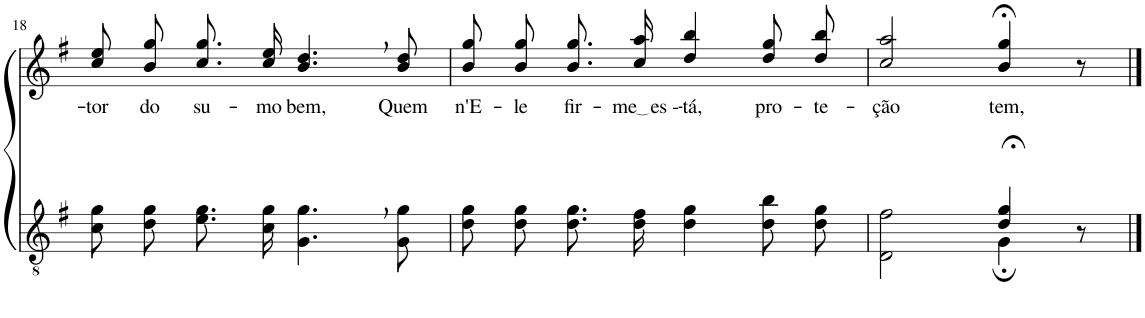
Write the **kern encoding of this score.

**kern	**kern	**text
*part2	*part1	*part1
*staff2	*staff1	*staff1
*I"Parte III e IV	*I"Parte I e II	*
!!LO:PB:g=z
*clefGv2	*clefG2	*
*Trd5c9	*Trd5c9	*
*k[f#]	*k[f#]	*
*M4/4	*M4/4	*
=18	=18	=18
!	!	!LO:LY:b
8c\ 8g\L	8cc\ 8ee\L	tor
!	!	!LO:LY:b
8d\ 8g\J	8b\ 8gg\J	do
!	!	!LO:LY:b
8.e\ 8.g\L	8.cc\ 8.gg\L	su-
!	!	!LO:LY:b
16c\ 16g\Jk	16cc\ 16ee\Jk	-mo
!	!	!LO:LY:b
4.G\, 4.g\,	4.b/, 4.dd/,	bem,
!	!	!LO:LY:b
8G\ 8g\	8b/ 8dd/	Quem
=19	=19	=19
!	!	!LO:LY:b
8d\ 8g\L	8b\ 8gg\L	n'E-
!	!	!LO:LY:b
8d\ 8g\J	8b\ 8gg\J	-le
!	!	!LO:LY:b
8.d\ 8.g\L	8.b\ 8.gg\L	fir-
!	!	!LO:LY:b
16d\ 16f#\Jk	16cc\ 16aa\Jk	me es -
!	!	!LO:LY:b
4d\ 4g\	4dd/ 4bb/	-tá,
!	!	!LO:LY:b
8d\ 8b\L	8dd\ 8gg\L	pro-
!	!	!LO:LY:b
8d\ 8g\J	8dd\ 8bb\J	-te-
=20	=20	=20
*^	*	*
!	!	!	!LO:LY:b
2ryy	2D\ 2f#\	2cc/ 2aa/	-ção
!	!	!	!LO:LY:b
4d/;< 4g/;<	4G;\	4b/;< 4gg/;<	tem,
8r	8ryy	8r	.
*v	*v	*	*
==	==	==
*-	*-	*-
